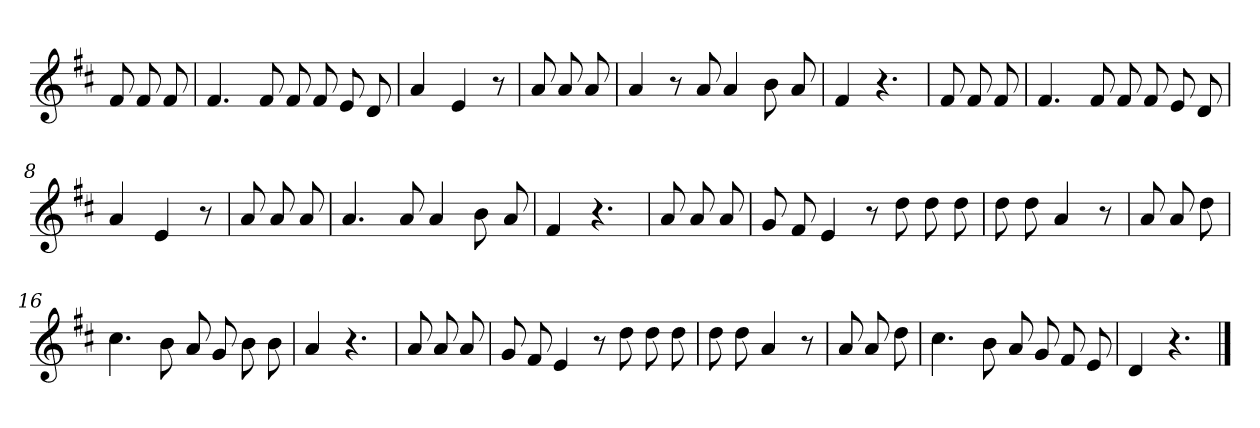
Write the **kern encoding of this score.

**kern
*part1
*staff1
*clefG2
*k[f#c#]
*D:
=
8f#
8f#
8f#
=1
4.f#
8f#
8f#
8f#
8e
8d
=2
4a
4e
8r
=3
8a
8a
8a
=4
4a
8r
8a
4a
8b
8a
=5
4f#
4.r
=6
8f#
8f#
8f#
=7
4.f#
8f#
8f#
8f#
8e
8d
=8
4a
4e
8r
=9
8a
8a
8a
=10
4.a
8a
4a
8b
8a
=11
4f#
4.r
=12
8a
8a
8a
=13
8g
8f#
4e
8r
8dd
8dd
8dd
=14
8dd
8dd
4a
8r
=15
8a
8a
8dd
=16
4.cc#
8b
8a
8g
8b
8b
=17
4a
4.r
=18
8a
8a
8a
=19
8g
8f#
4e
8r
8dd
8dd
8dd
=20
8dd
8dd
4a
8r
=21
8a
8a
8dd
=22
4.cc#
8b
8a
8g
8f#
8e
=23
4d
4.r
==
*-
